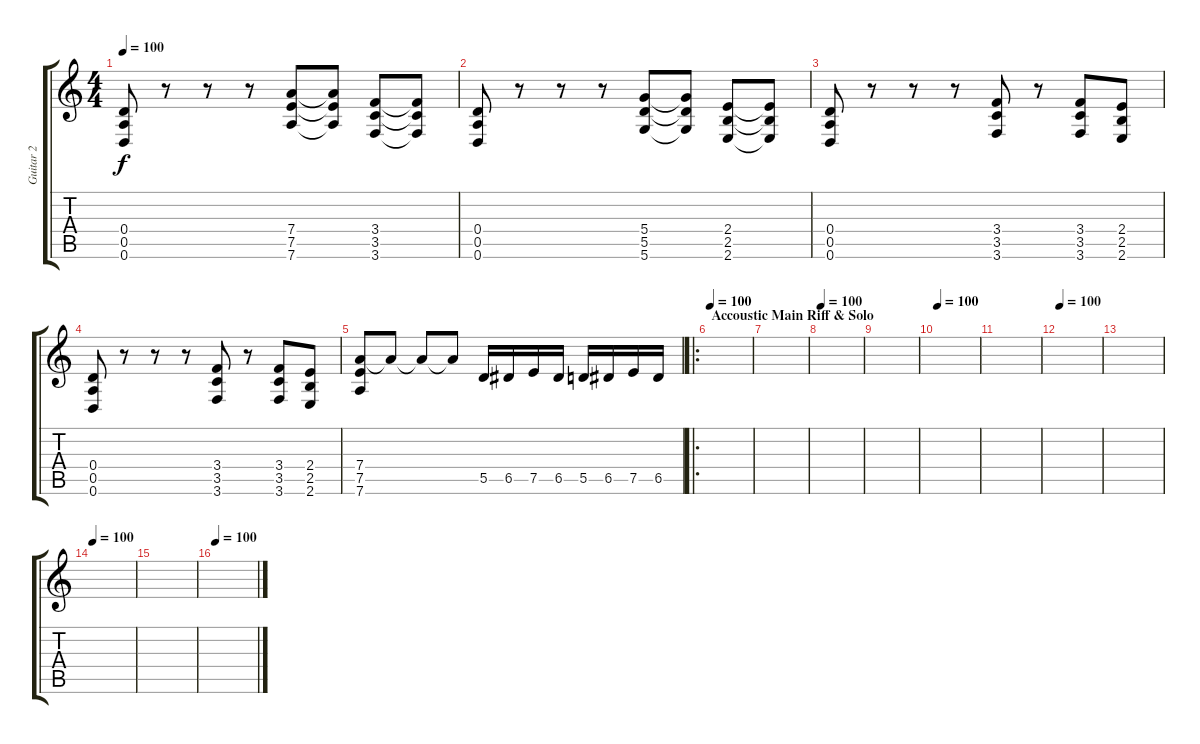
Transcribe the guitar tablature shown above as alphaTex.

\track ("Guitar 2" "Guitar 2") {instrument distortionguitar}
\staff {score tabs}
\tuning (E4 B3 G3 D3 A2 D2) {hide}
\ts (4 4)
\tempo 100
\clef g2
\ks c
(0.4 0.5 0.6).8{dy f} r.8 r.8 r.8 (7.4 7.5 7.6).8 (7.4{t} 7.5{t} 7.6{t}).8 (3.4 3.5 3.6).8 (3.4{t} 3.5{t} 3.6{t}).8 |
(0.4 0.5 0.6).8 r.8 r.8 r.8 (5.4 5.5 5.6).8 (5.4{t} 5.5{t} 5.6{t}).8 (2.4 2.5 2.6).8 (2.4{t} 2.5{t} 2.6{t}).8 |
(0.4 0.5 0.6).8 r.8 r.8 r.8 (3.4 3.5 3.6).8 r.8 (3.4 3.5 3.6).8 (2.4 2.5 2.6).8 |
(0.4 0.5 0.6).8 r.8 r.8 r.8 (3.4 3.5 3.6).8 r.8 (3.4 3.5 3.6).8 (2.4 2.5 2.6).8 |
(7.4 7.5 7.6).8 7.4{t}.8 7.4{t}.8 7.4{t}.8 5.5.16 6.5.16 7.5.16 6.5.16 5.5.16 6.5.16 7.5.16 6.5.16 |
\ro
\section ("" "Accoustic Main Riff & Solo")
\tempo 100
|
|
\tempo 100
|
|
\tempo 100
|
|
\tempo 100
|
|
\tempo 100
|
|
\tempo 100
